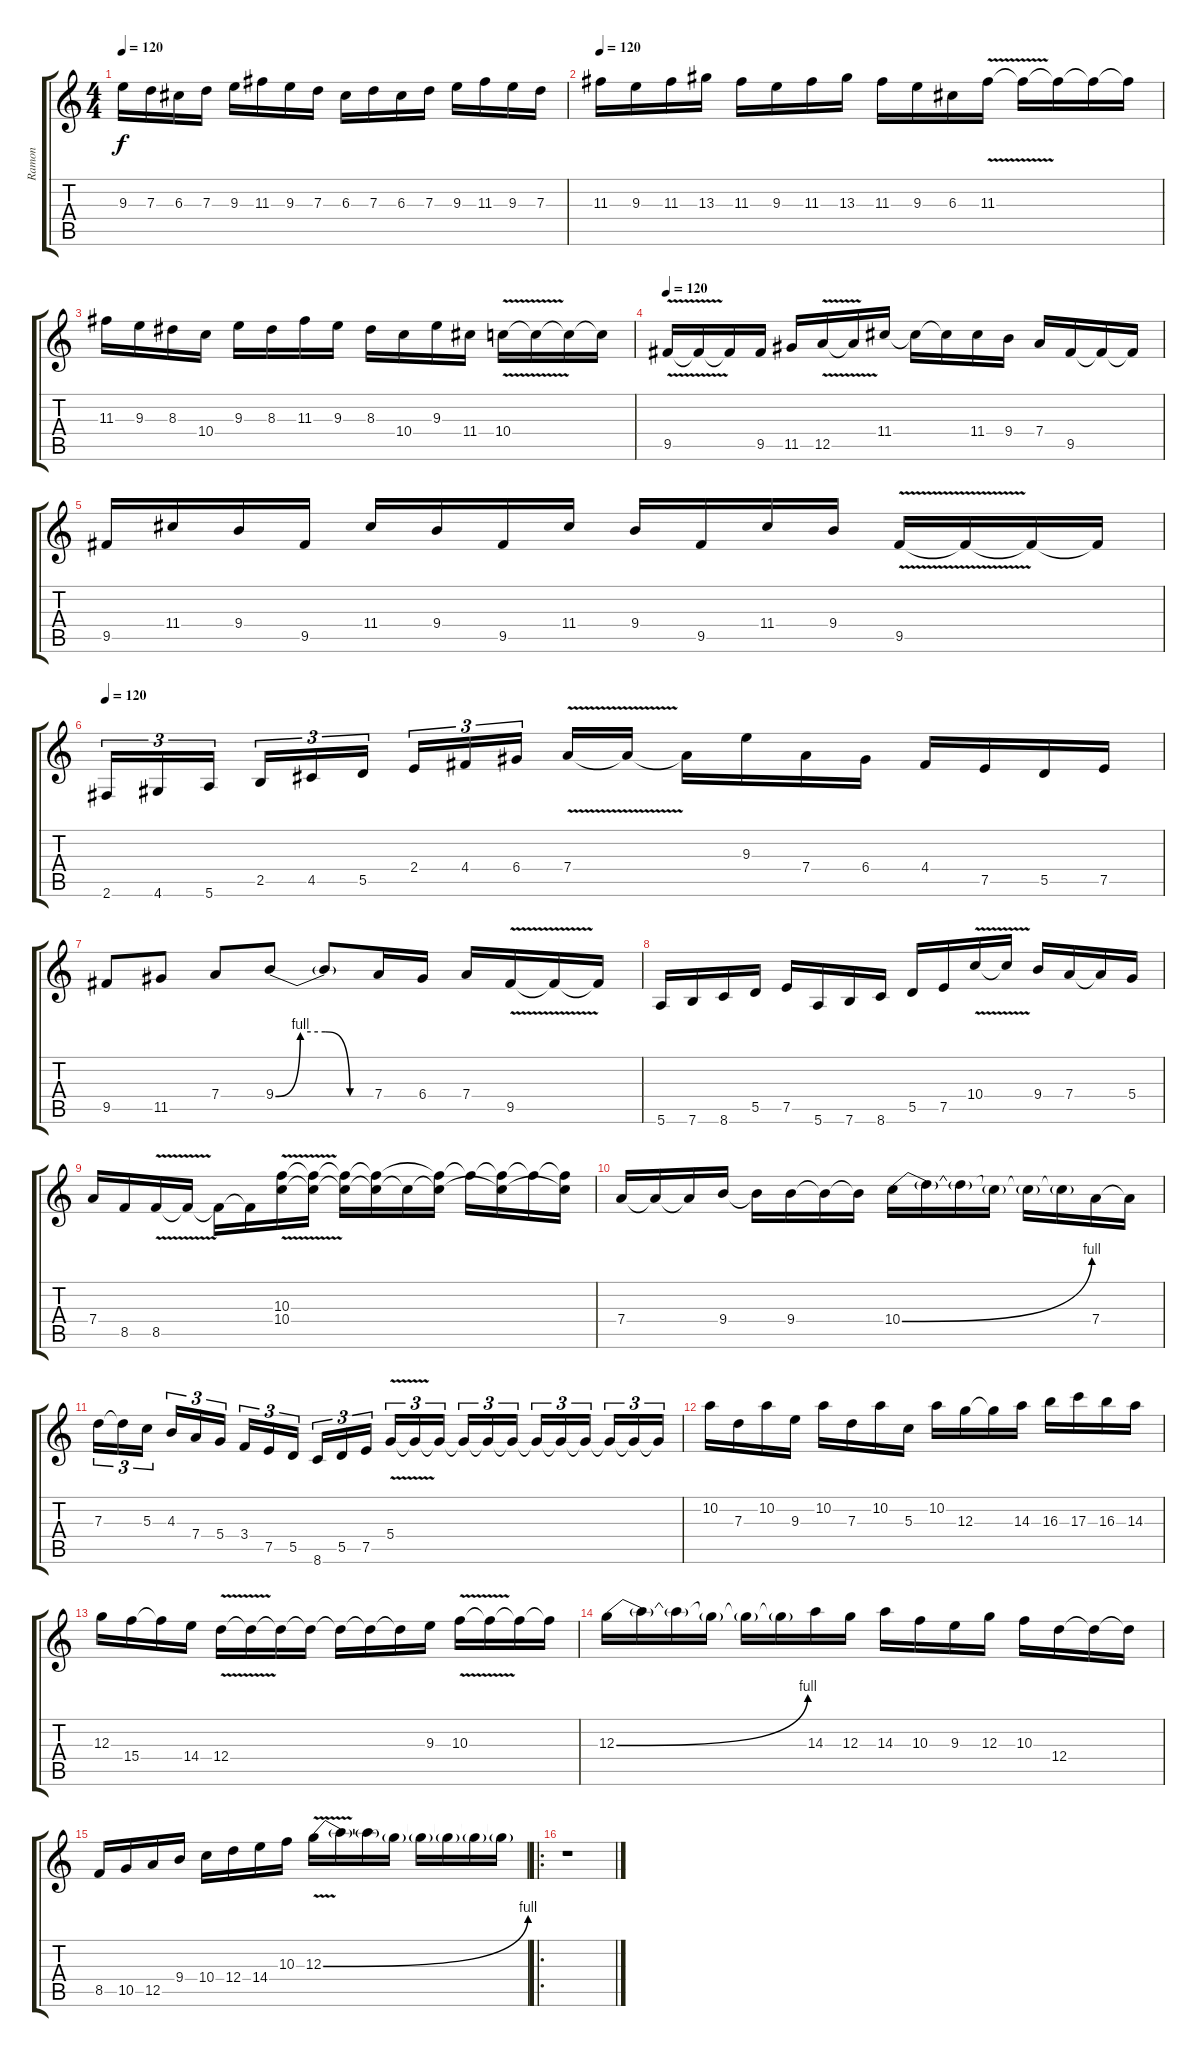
\track ("Ramon" "Ramon") {instrument distortionguitar}
\staff {score tabs}
\tuning (E4 B3 G3 D3 A2 E2) {hide}
\ts (4 4)
\tempo 120
\clef g2
\ks c
9.3.16{dy f} 7.3.16 6.3.16 7.3.16 9.3.16 11.3.16 9.3.16 7.3.16 6.3.16 7.3.16 6.3.16 7.3.16 9.3.16 11.3.16 9.3.16 7.3.16 |
\tempo 120
11.3.16 9.3.16 11.3.16 13.3.16 11.3.16 9.3.16 11.3.16 13.3.16 11.3.16 9.3.16 6.3.16 11.3{v}.16 11.3{t}.16 11.3{t}.16 11.3{t}.16 11.3{t}.16 |
11.3.16 9.3.16 8.3.16 10.4.16 9.3.16 8.3.16 11.3.16 9.3.16 8.3.16 10.4.16 9.3.16 11.4.16 10.4{v}.16 10.4{t}.16 10.4{t}.16 10.4{t}.16 |
\tempo 120
9.5{v}.16 9.5{t}.16 9.5{t}.16 9.5.16 11.5.16 12.5{v}.16 12.5{t}.16 11.4.16 11.4{t}.16 11.4{t}.16 11.4.16 9.4.16 7.4.16 9.5.16 9.5{t}.16 9.5{t}.16 |
9.5.16 11.4.16 9.4.16 9.5.16 11.4.16 9.4.16 9.5.16 11.4.16 9.4.16 9.5.16 11.4.16 9.4.16 9.5{v}.16 9.5{t}.16 9.5{t}.16 9.5{t}.16 |
\tempo 120
2.6.16{tu (3 2)} 4.6.16{tu (3 2)} 5.6.16{tu (3 2)} 2.5.16{tu (3 2)} 4.5.16{tu (3 2)} 5.5.16{tu (3 2)} 2.4.16{tu (3 2)} 4.4.16{tu (3 2)} 6.4.16{tu (3 2)} 7.4{v}.16 7.4{t}.16 7.4{t}.16 9.3.16 7.4.16 6.4.16 4.4.16 7.5.16 5.5.16 7.5.16 |
9.5.8 11.5.8 7.4.8 9.4{be (custom 0 0 15 4 30 4 45 0 60 0)}.8 9.4{t}.8 7.4.16 6.4.16 7.4.16 9.5{v}.16 9.5{t}.16 9.5{t}.16 |
5.6.16 7.6.16 8.6.16 5.5.16 7.5.16 5.6.16 7.6.16 8.6.16 5.5.16 7.5.16 10.4{v}.16 10.4{t}.16 9.4.16 7.4.16 7.4{t}.16 5.4.16 |
7.4.16 8.5.16 8.5{v}.16 8.5{t}.16 8.5{t}.16 8.5{t}.16 (10.3{v} 10.4).16 (10.3{t} 10.4{t}).16 (10.3{t} 10.4{t}).16 (10.3{t} 10.4{t}).16 10.4{t}.16 (10.3{t} 10.4{t}).16 10.3{t}.16 (10.3{t} 10.4{t}).16 10.3{t}.16 (10.3{t} 10.4{t}).16 |
7.4.16 7.4{t}.16 7.4{t}.16 9.4.16 9.4{t}.16 9.4.16 9.4{t}.16 9.4{t}.16 10.4{be (bend 0 0 60 4)}.16 10.4{t}.16 10.4{t}.16 10.4{t}.16 10.4{t}.16 10.4{t}.16 7.4.16 7.4{t}.16 |
7.3.16{tu (3 2)} 7.3{t}.16{tu (3 2)} 5.3.16{tu (3 2)} 4.3.16{tu (3 2)} 7.4.16{tu (3 2)} 5.4.16{tu (3 2)} 3.4.16{tu (3 2)} 7.5.16{tu (3 2)} 5.5.16{tu (3 2)} 8.6.16{tu (3 2)} 5.5.16{tu (3 2)} 7.5.16{tu (3 2)} 5.4{v}.16{tu (3 2)} 5.4{t}.16{tu (3 2)} 5.4{t}.16{tu (3 2)} 5.4{t}.16{tu (3 2)} 5.4{t}.16{tu (3 2)} 5.4{t}.16{tu (3 2)} 5.4{t}.16{tu (3 2)} 5.4{t}.16{tu (3 2)} 5.4{t}.16{tu (3 2)} 5.4{t}.16{tu (3 2)} 5.4{t}.16{tu (3 2)} 5.4{t}.16{tu (3 2)} |
10.2.16 7.3.16 10.2.16 9.3.16 10.2.16 7.3.16 10.2.16 5.3.16 10.2.16 12.3.16 12.3{t}.16 14.3.16 16.3.16 17.3.16 16.3.16 14.3.16 |
12.3.16 15.4.16 15.4{t}.16 14.4.16 12.4{v}.16 12.4{t}.16 12.4{t}.16 12.4{t}.16 12.4{t}.16 12.4{t}.16 12.4{t}.16 9.3.16 10.3{v}.16 10.3{t}.16 10.3{t}.16 10.3{t}.16 |
12.3{be (bend 0 0 60 4)}.16 12.3{t}.16 12.3{t}.16 12.3{t}.16 12.3{t}.16 12.3{t}.16 14.3.16 12.3.16 14.3.16 10.3.16 9.3.16 12.3.16 10.3.16 12.4.16 12.4{t}.16 12.4{t}.16 |
8.5.16 10.5.16 12.5.16 9.4.16 10.4.16 12.4.16 14.4.16 10.3.16 12.3{be (bend 0 0 60 4) v}.16 12.3{t}.16 12.3{t}.16 12.3{t}.16 12.3{t}.16 12.3{t}.16 12.3{t}.16 12.3{t}.16 |
\ro
r.1
